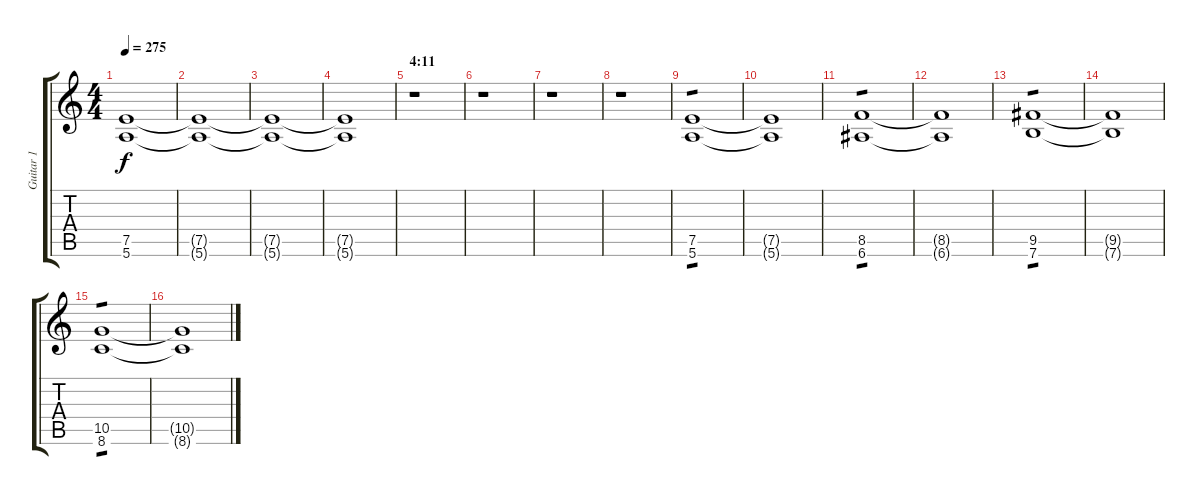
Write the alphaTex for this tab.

\track ("Guitar 1" "Guitar 1") {instrument distortionguitar}
\staff {score tabs}
\tuning (E4 B3 G3 D3 A2 E2) {hide}
\ts (4 4)
\tempo 275
\clef g2
\ks c
(7.5{t} 5.6{t}).1{dy f} |
(7.5{t} 5.6{t}).1 |
(7.5{t} 5.6{t}).1 |
(7.5{t} 5.6{t}).1 |
\section ("" "4:11")
r.1 |
r.1 |
r.1 |
r.1 |
(7.5 5.6).1{tp 1} |
(7.5{t} 5.6{t}).1 |
(8.5 6.6).1{tp 1} |
(8.5{t} 6.6{t}).1 |
(9.5 7.6).1{tp 1} |
(9.5{t} 7.6{t}).1 |
(10.5 8.6).1{tp 1} |
(10.5{t} 8.6{t}).1
